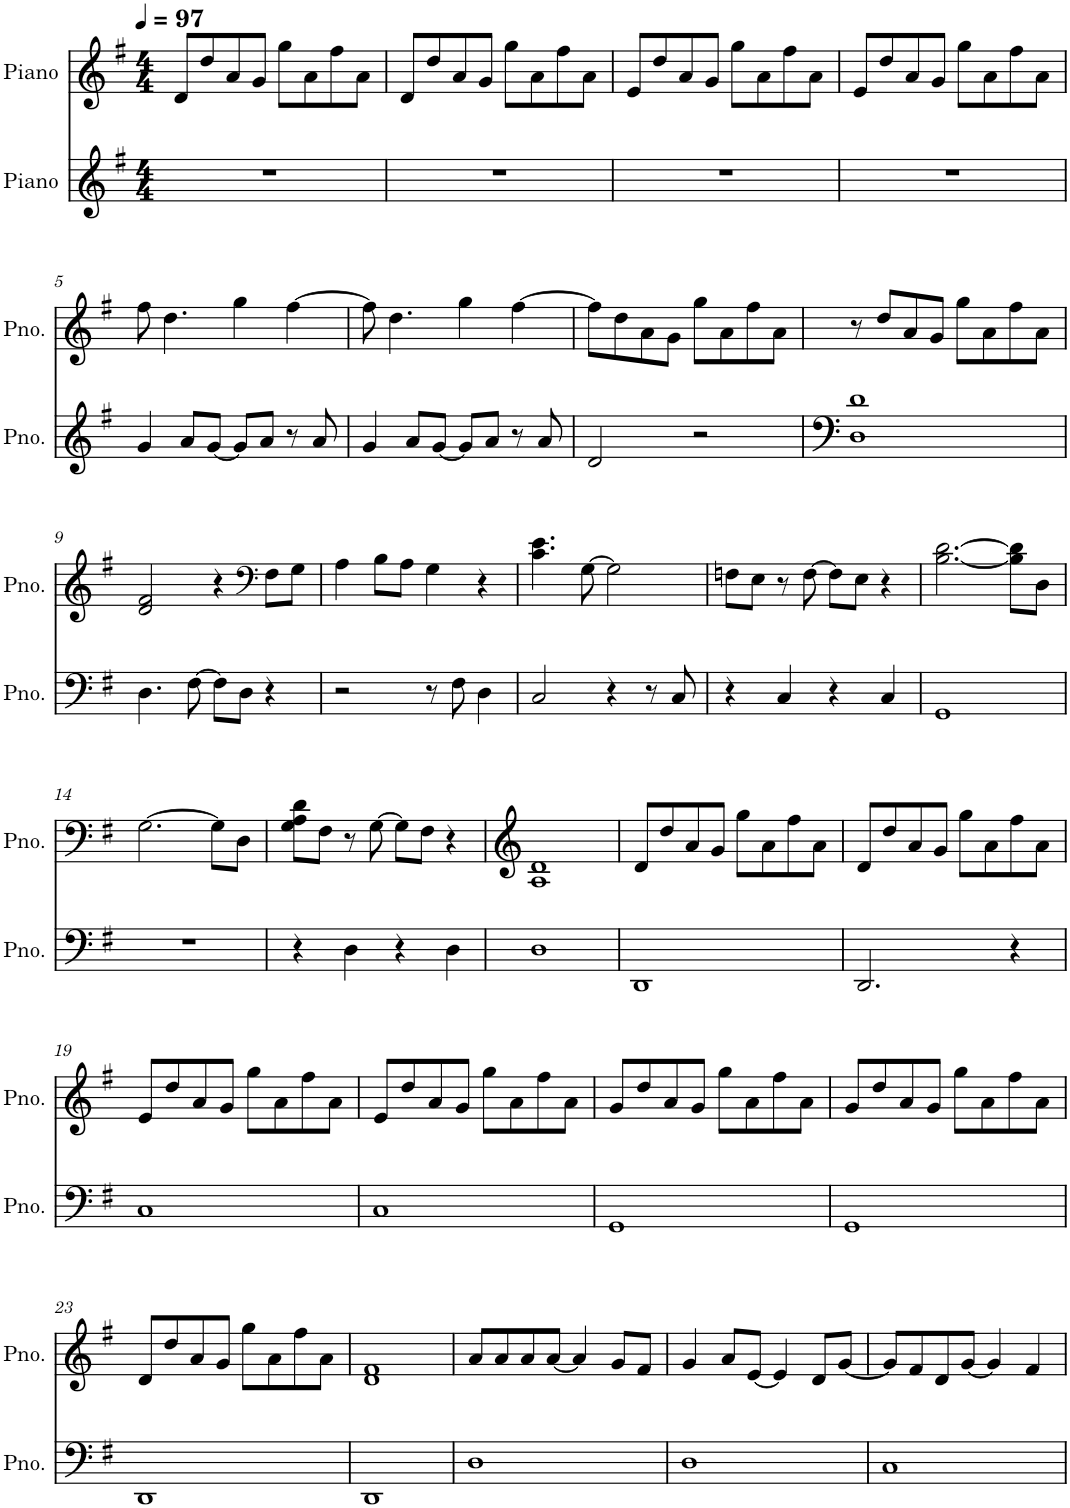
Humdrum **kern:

**kern	**kern
*part2	*part1
*staff2	*staff1
*I"Piano	*I"Piano
*I'Pno.	*I'Pno.
*clefG2	*clefG2
*k[f#]	*k[f#]
*M4/4	*M4/4
*MM97	*MM97
=1	=1
1r	8d/L
.	8dd/
.	8a/
.	8g/J
.	8gg\L
.	8a\
.	8ff#\
.	8a\J
=2	=2
1r	8d/L
.	8dd/
.	8a/
.	8g/J
.	8gg\L
.	8a\
.	8ff#\
.	8a\J
=3	=3
1r	8e/L
.	8dd/
.	8a/
.	8g/J
.	8gg\L
.	8a\
.	8ff#\
.	8a\J
=4	=4
1r	8e/L
.	8dd/
.	8a/
.	8g/J
.	8gg\L
.	8a\
.	8ff#\
.	8a\J
!!LO:LB:g=z
=5	=5
4g/	8ff#\
.	4.dd\
8a/L	.
[8g/J	.
8g/L]	4gg\
8a/J	.
8r	[4ff#\
8a/	.
=6	=6
4g/	8ff#\]
.	4.dd\
8a/L	.
[8g/J	.
8g/L]	4gg\
8a/J	.
8r	[4ff#\
8a/	.
=7	=7
2d/	8ff#\L]
.	8dd\
.	8a\
.	8g\J
2r	8gg\L
.	8a\
.	8ff#\
.	8a\J
=8	=8
1D 1d	8r
.	8dd/L
.	8a/
.	8g/J
.	8gg\L
.	8a\
.	8ff#\
.	8a\J
!!LO:LB:g=z
=9	=9
4.D\	2d/ 2f#/
[8F#\	.
8F#\L]	4r
8D\J	.
*	*clefF4
4r	8F#\L
.	8G\J
=10	=10
2r	4A\
.	8B\L
.	8A\J
8r	4G\
8F#\	.
4D\	4r
=11	=11
2C/	4.c\ 4.e\
.	[8G\
4r	2G\]
8r	.
8C/	.
=12	=12
4r	8Fn\L
.	8E\J
4C/	8r
.	[8F\
4r	8F\L]
.	8E\J
4C/	4r
=13	=13
1GG	[2.B\ [2.d\
.	8B\] 8d\]L
.	8D\J
!!LO:LB:g=z
=14	=14
1r	[2.G\
.	8G\L]
.	8D\J
=15	=15
4r	8G\ 8A\ 8d\L
.	8F#\J
4D\	8r
.	[8G\
4r	8G\L]
.	8F#\J
4D\	4r
=16	=16
1D	1A 1d
=17	=17
1DD	8d/L
.	8dd/
.	8a/
.	8g/J
.	8gg\L
.	8a\
.	8ff#\
.	8a\J
=18	=18
2.DD/	8d/L
.	8dd/
.	8a/
.	8g/J
.	8gg\L
.	8a\
4r	8ff#\
.	8a\J
!!LO:LB:g=z
=19	=19
1C	8e/L
.	8dd/
.	8a/
.	8g/J
.	8gg\L
.	8a\
.	8ff#\
.	8a\J
=20	=20
1C	8e/L
.	8dd/
.	8a/
.	8g/J
.	8gg\L
.	8a\
.	8ff#\
.	8a\J
=21	=21
1GG	8g/L
.	8dd/
.	8a/
.	8g/J
.	8gg\L
.	8a\
.	8ff#\
.	8a\J
=22	=22
1GG	8g/L
.	8dd/
.	8a/
.	8g/J
.	8gg\L
.	8a\
.	8ff#\
.	8a\J
!!LO:LB:g=z
=23	=23
1DD	8d/L
.	8dd/
.	8a/
.	8g/J
.	8gg\L
.	8a\
.	8ff#\
.	8a\J
=24	=24
1DD	1d 1f#
=25	=25
1D	8a/L
.	8a/
.	8a/
.	[8a/J
.	4a/]
.	8g/L
.	8f#/J
=26	=26
1D	4g/
.	8a/L
.	[8e/J
.	4e/]
.	8d/L
.	[8g/J
=27	=27
1C	8g/L]
.	8f#/
.	8d/
.	[8g/J
.	4g/]
.	4f#/
=	=
*-	*-
